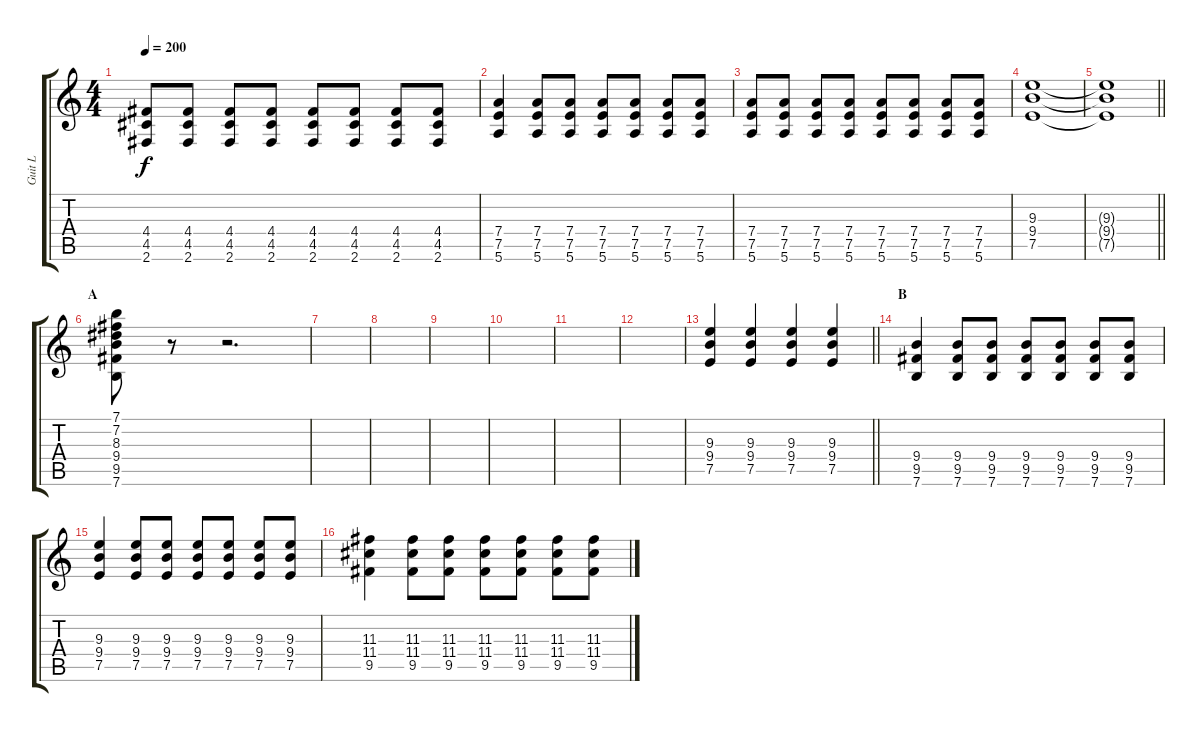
\track ("Guit L" "Guit L") {instrument distortionguitar}
\staff {score tabs}
\tuning (E4 B3 G3 D3 A2 E2) {hide}
\ts (4 4)
\tempo 200
\clef g2
\ks c
(4.4 4.5 2.6).8{dy f} (4.4 4.5 2.6).8 (4.4 4.5 2.6).8 (4.4 4.5 2.6).8 (4.4 4.5 2.6).8 (4.4 4.5 2.6).8 (4.4 4.5 2.6).8 (4.4 4.5 2.6).8 |
(7.4 7.5 5.6).4 (7.4 7.5 5.6).8 (7.4 7.5 5.6).8 (7.4 7.5 5.6).8 (7.4 7.5 5.6).8 (7.4 7.5 5.6).8 (7.4 7.5 5.6).8 |
(7.4 7.5 5.6).8 (7.4 7.5 5.6).8 (7.4 7.5 5.6).8 (7.4 7.5 5.6).8 (7.4 7.5 5.6).8 (7.4 7.5 5.6).8 (7.4 7.5 5.6).8 (7.4 7.5 5.6).8 |
(9.3 9.4 7.5).1 |
\barLineRight lightlight
(9.3{t} 9.4{t} 7.5{t}).1 |
\section ("" "A")
(7.1 7.2 8.3 9.4 9.5 7.6).8 r.8 r.2{d} |
|
|
|
|
|
|
\barLineRight lightlight
(9.3 9.4 7.5).4 (9.3 9.4 7.5).4 (9.3 9.4 7.5).4 (9.3 9.4 7.5).4 |
\section ("" "B")
(9.4 9.5 7.6).4 (9.4 9.5 7.6).8 (9.4 9.5 7.6).8 (9.4 9.5 7.6).8 (9.4 9.5 7.6).8 (9.4 9.5 7.6).8 (9.4 9.5 7.6).8 |
(9.3 9.4 7.5).4 (9.3 9.4 7.5).8 (9.3 9.4 7.5).8 (9.3 9.4 7.5).8 (9.3 9.4 7.5).8 (9.3 9.4 7.5).8 (9.3 9.4 7.5).8 |
(11.3 11.4 9.5).4 (11.3 11.4 9.5).8 (11.3 11.4 9.5).8 (11.3 11.4 9.5).8 (11.3 11.4 9.5).8 (11.3 11.4 9.5).8 (11.3 11.4 9.5).8
